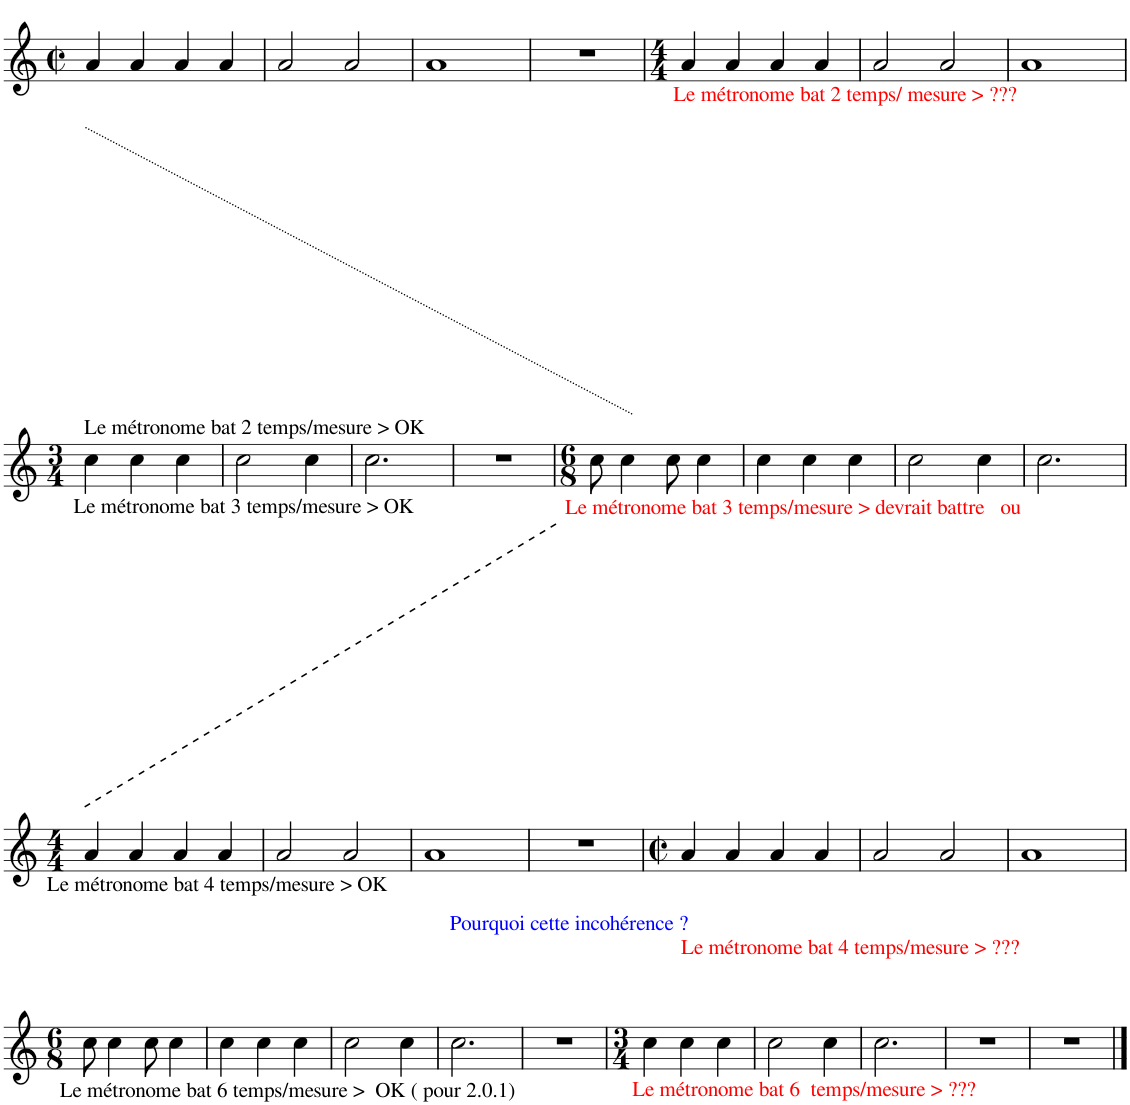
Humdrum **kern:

**kern
*part1
*staff1
*I"Piano
*I'Pno.
*clefG2
*k[]
*M2/2
*met(c|)
=1
!LO:TX:b:t=Le métronome bat 2 temps/mesure > OK
4a/
4a/
4a/
4a/
=2
2a/
2a/
=3
1a
=4
1r
=5
*M4/4
!LO:TX:b:color=#FF0000:t=Le métronome bat 2 temps/ mesure > ???
4a/
4a/
4a/
4a/
=6
2a/
2a/
=7
1a
!!LO:LB:g=z
=1
*M3/4
!LO:TX:b:t=Le métronome bat 3 temps/mesure > OK
4cc\
4cc\
4cc\
=2
2cc\
4cc\
=3
2.cc\
=4
2.r
=5
*M6/8
!LO:TX:b:color=#FF0000:t=Le métronome bat 3 temps/mesure > devrait battre   ou
8cc\
4cc\
8cc\
4cc\
=6
4cc\
4cc\
4cc\
=7
2cc\
4cc\
=8
2.cc\
!!LO:LB:g=z
=1
*M4/4
!LO:TX:b:t=Le métronome bat 4 temps/mesure > OK
4a/
4a/
4a/
4a/
=2
2a/
2a/
=3
1a
=4
!LO:TX:b:color=#0000FF:t=Pourquoi cette incohérence ?
1r
=5
*M2/2
*met(c|)
!LO:TX:b:color=#FF0000:t=Le métronome bat 4 temps/mesure > ???
4a/
4a/
4a/
4a/
=6
2a/
2a/
=7
1a
!!LO:LB:g=z
=1
*M6/8
!LO:TX:b:t=Le métronome bat 6 temps/mesure >  OK ( pour 2.0.1)
8cc\
4cc\
8cc\
4cc\
=2
4cc\
4cc\
4cc\
=3
2cc\
4cc\
=4
2.cc\
=5
2.r
=6
*M3/4
!LO:TX:b:color=#FF0000:t=Le métronome bat 6  temps/mesure > ???
4cc\
4cc\
4cc\
=7
2cc\
4cc\
=8
2.cc\
=9
2.r
=10
2.r
==
*-
